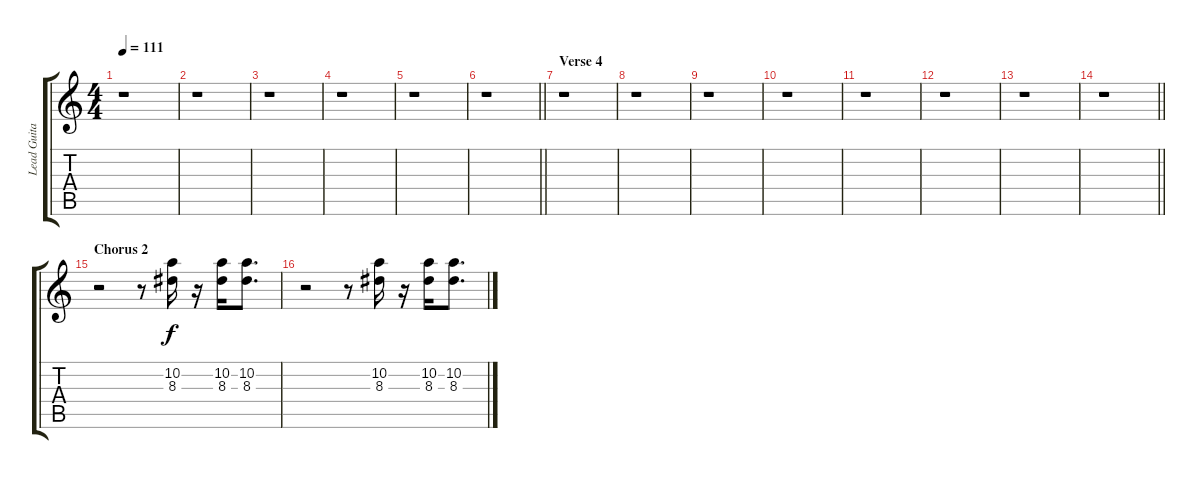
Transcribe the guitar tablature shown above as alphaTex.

\track ("Lead Guitar" "Lead Guita") {instrument overdrivenguitar}
\staff {score tabs}
\tuning (E4 B3 G3 D3 A2 E2) {hide}
\ts (4 4)
\tempo 111
\clef g2
\ks c
r.1{dy f} |
r.1 |
r.1 |
r.1 |
r.1 |
\barLineRight lightlight
r.1 |
\section ("" "Verse 4")
r.1 |
r.1 |
r.1 |
r.1 |
r.1 |
r.1 |
r.1 |
\barLineRight lightlight
r.1 |
\section ("" "Chorus 2")
r.2 r.8 (10.2 8.3).16 r.16 (10.2 8.3).16 (10.2 8.3).8{d} |
r.2 r.8 (10.2 8.3).16 r.16 (10.2 8.3).16 (10.2 8.3).8{d}
